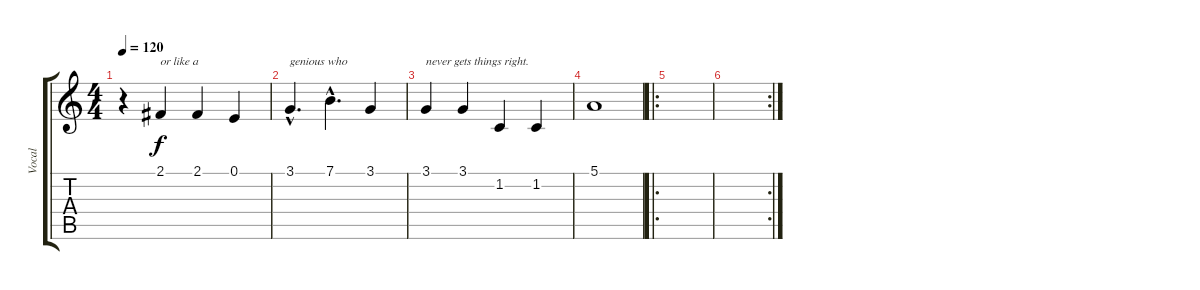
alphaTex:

\track ("Vocal" "Vocal") {instrument tenorsax}
\staff {score tabs}
\tuning (E4 B3 G3 D3 A2 E2) {hide}
\ts (4 4)
\tempo 120
\clef g2
\ks c
r.4{dy f} 2.1.4{txt "or like a"} 2.1.4 0.1.4 |
3.1{hac}.4{d txt "genious who"} 7.1{hac}.4{d} 3.1.4 |
3.1.4{txt "never gets things right."} 3.1.4 1.2.4 1.2.4 |
5.1.1 |
\ro
|
\rc 2
